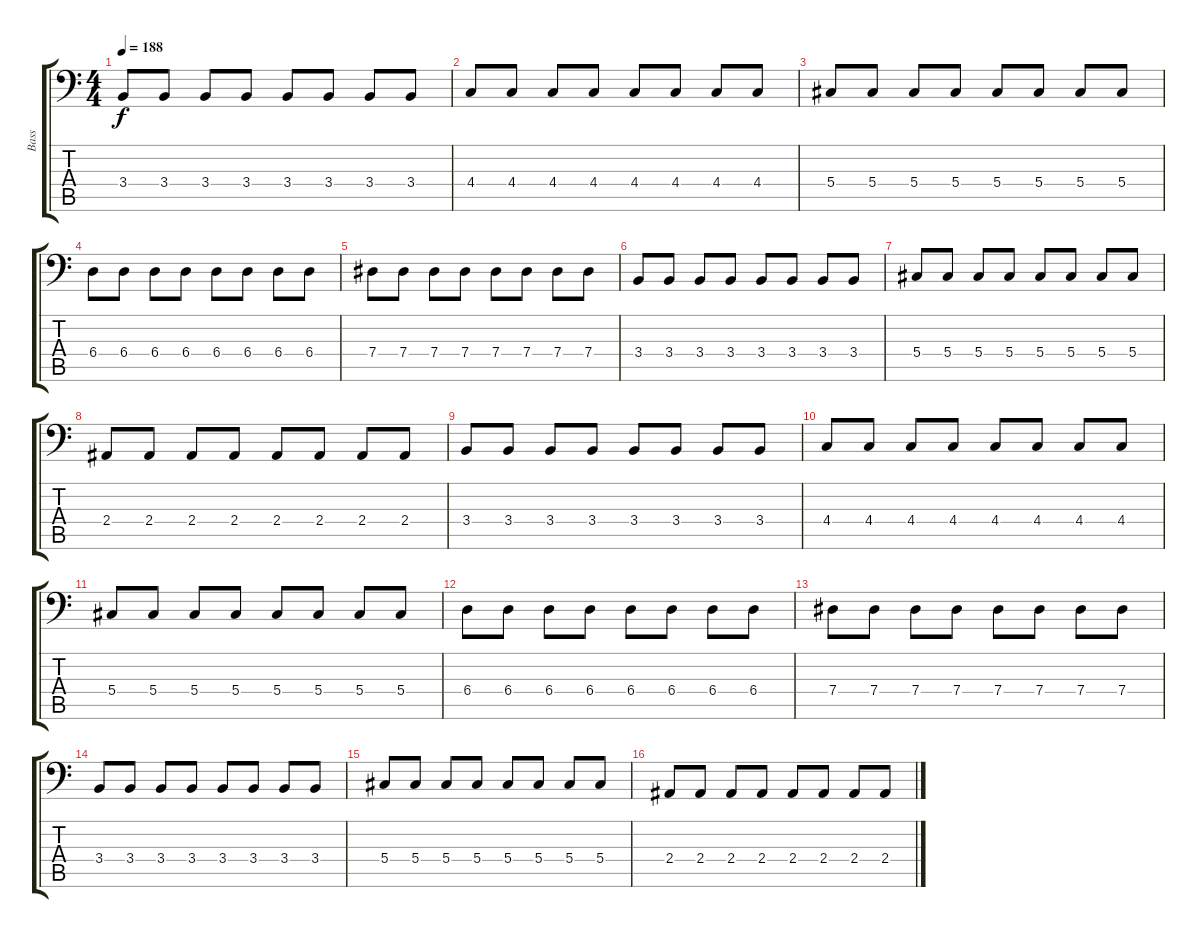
\track ("Bass" "Bass") {instrument electricbasspick}
\staff {score tabs}
\tuning (B2 Gb2 Db2 Ab1 Eb1 Bb0) {hide}
\ts (4 4)
\tempo 188
\clef f4
\ks c
3.4.8{dy f} 3.4.8 3.4.8 3.4.8 3.4.8 3.4.8 3.4.8 3.4.8 |
4.4.8 4.4.8 4.4.8 4.4.8 4.4.8 4.4.8 4.4.8 4.4.8 |
5.4.8 5.4.8 5.4.8 5.4.8 5.4.8 5.4.8 5.4.8 5.4.8 |
6.4.8 6.4.8 6.4.8 6.4.8 6.4.8 6.4.8 6.4.8 6.4.8 |
7.4.8 7.4.8 7.4.8 7.4.8 7.4.8 7.4.8 7.4.8 7.4.8 |
3.4.8 3.4.8 3.4.8 3.4.8 3.4.8 3.4.8 3.4.8 3.4.8 |
5.4.8 5.4.8 5.4.8 5.4.8 5.4.8 5.4.8 5.4.8 5.4.8 |
2.4.8 2.4.8 2.4.8 2.4.8 2.4.8 2.4.8 2.4.8 2.4.8 |
3.4.8 3.4.8 3.4.8 3.4.8 3.4.8 3.4.8 3.4.8 3.4.8 |
4.4.8 4.4.8 4.4.8 4.4.8 4.4.8 4.4.8 4.4.8 4.4.8 |
5.4.8 5.4.8 5.4.8 5.4.8 5.4.8 5.4.8 5.4.8 5.4.8 |
6.4.8 6.4.8 6.4.8 6.4.8 6.4.8 6.4.8 6.4.8 6.4.8 |
7.4.8 7.4.8 7.4.8 7.4.8 7.4.8 7.4.8 7.4.8 7.4.8 |
3.4.8 3.4.8 3.4.8 3.4.8 3.4.8 3.4.8 3.4.8 3.4.8 |
5.4.8 5.4.8 5.4.8 5.4.8 5.4.8 5.4.8 5.4.8 5.4.8 |
2.4.8 2.4.8 2.4.8 2.4.8 2.4.8 2.4.8 2.4.8 2.4.8
